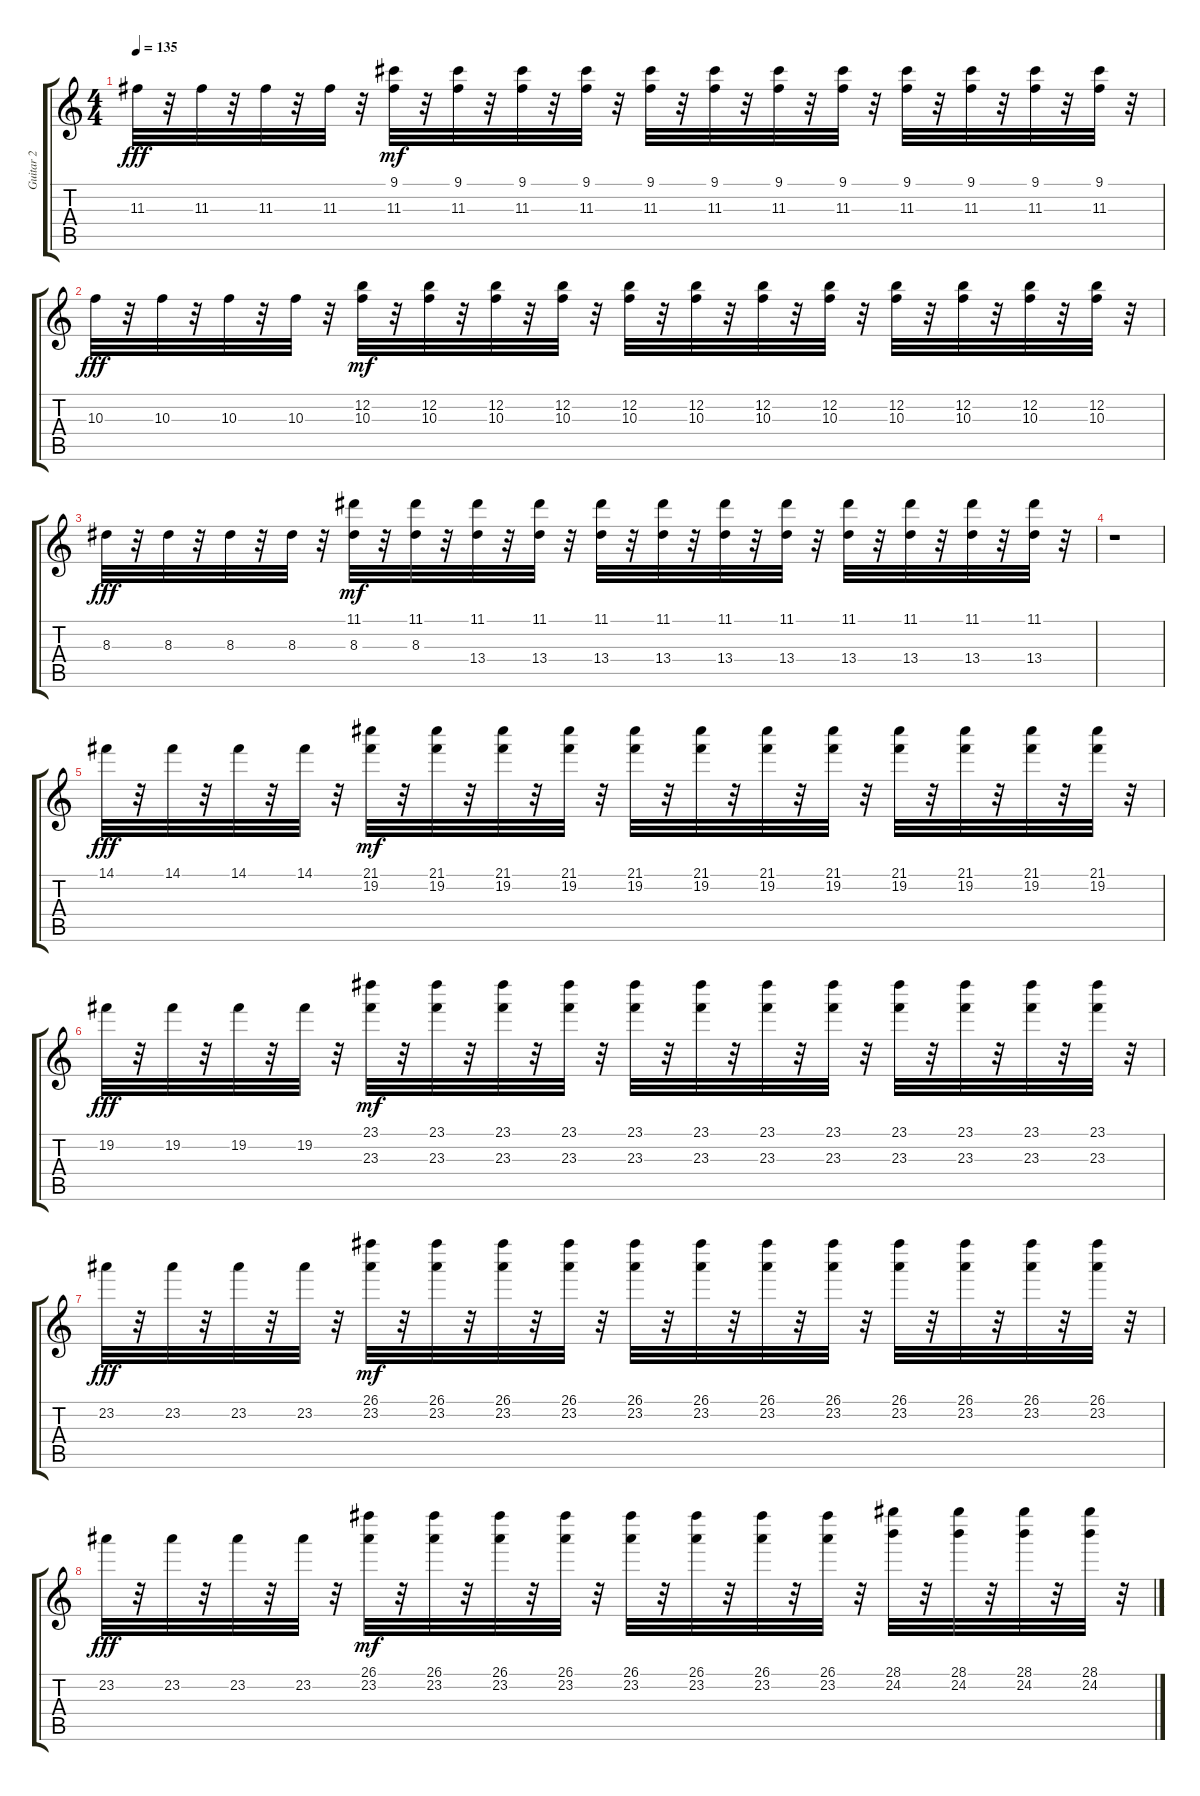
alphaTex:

\track ("Guitar 2" "Guitar 2") {instrument overdrivenguitar}
\staff {score tabs}
\tuning (E4 B3 G3 D3 A2 E2) {hide}
\ts (4 4)
\tempo 135
\clef g2
\ks c
11.3.32{dy fff} r.32 11.3.32 r.32 11.3.32 r.32 11.3.32 r.32 (9.1 11.3).32{dy mf} r.32 (9.1 11.3).32 r.32 (9.1 11.3).32 r.32 (9.1 11.3).32 r.32 (9.1 11.3).32 r.32 (9.1 11.3).32 r.32 (9.1 11.3).32 r.32 (9.1 11.3).32 r.32 (9.1 11.3).32 r.32 (9.1 11.3).32 r.32 (9.1 11.3).32 r.32 (9.1 11.3).32 r.32 |
10.3.32{dy fff} r.32 10.3.32 r.32 10.3.32 r.32 10.3.32 r.32 (12.2 10.3).32{dy mf} r.32 (12.2 10.3).32 r.32 (12.2 10.3).32 r.32 (12.2 10.3).32 r.32 (12.2 10.3).32 r.32 (12.2 10.3).32 r.32 (12.2 10.3).32 r.32 (12.2 10.3).32 r.32 (12.2 10.3).32 r.32 (12.2 10.3).32 r.32 (12.2 10.3).32 r.32 (12.2 10.3).32 r.32 |
8.3.32{dy fff} r.32 8.3.32 r.32 8.3.32 r.32 8.3.32 r.32 (11.1 8.3).32{dy mf} r.32 (11.1 8.3).32 r.32 (11.1 13.4).32 r.32 (11.1 13.4).32 r.32 (11.1 13.4).32 r.32 (11.1 13.4).32 r.32 (11.1 13.4).32 r.32 (11.1 13.4).32 r.32 (11.1 13.4).32 r.32 (11.1 13.4).32 r.32 (11.1 13.4).32 r.32 (11.1 13.4).32 r.32 |
r.1 |
14.1.32{dy fff} r.32 14.1.32 r.32 14.1.32 r.32 14.1.32 r.32 (21.1 19.2).32{dy mf} r.32 (21.1 19.2).32 r.32 (21.1 19.2).32 r.32 (21.1 19.2).32 r.32 (21.1 19.2).32 r.32 (21.1 19.2).32 r.32 (21.1 19.2).32 r.32 (21.1 19.2).32 r.32 (21.1 19.2).32 r.32 (21.1 19.2).32 r.32 (21.1 19.2).32 r.32 (21.1 19.2).32 r.32 |
19.2.32{dy fff} r.32 19.2.32 r.32 19.2.32 r.32 19.2.32 r.32 (23.1 23.3).32{dy mf} r.32 (23.1 23.3).32 r.32 (23.1 23.3).32 r.32 (23.1 23.3).32 r.32 (23.1 23.3).32 r.32 (23.1 23.3).32 r.32 (23.1 23.3).32 r.32 (23.1 23.3).32 r.32 (23.1 23.3).32 r.32 (23.1 23.3).32 r.32 (23.1 23.3).32 r.32 (23.1 23.3).32 r.32 |
23.2.32{dy fff} r.32 23.2.32 r.32 23.2.32 r.32 23.2.32 r.32 (26.1 23.2).32{dy mf} r.32 (26.1 23.2).32 r.32 (26.1 23.2).32 r.32 (26.1 23.2).32 r.32 (26.1 23.2).32 r.32 (26.1 23.2).32 r.32 (26.1 23.2).32 r.32 (26.1 23.2).32 r.32 (26.1 23.2).32 r.32 (26.1 23.2).32 r.32 (26.1 23.2).32 r.32 (26.1 23.2).32 r.32 |
23.2.32{dy fff} r.32 23.2.32 r.32 23.2.32 r.32 23.2.32 r.32 (26.1 23.2).32{dy mf} r.32 (26.1 23.2).32 r.32 (26.1 23.2).32 r.32 (26.1 23.2).32 r.32 (26.1 23.2).32 r.32 (26.1 23.2).32 r.32 (26.1 23.2).32 r.32 (26.1 23.2).32 r.32 (28.1 24.2).32 r.32 (28.1 24.2).32 r.32 (28.1 24.2).32 r.32 (28.1 24.2).32 r.32
